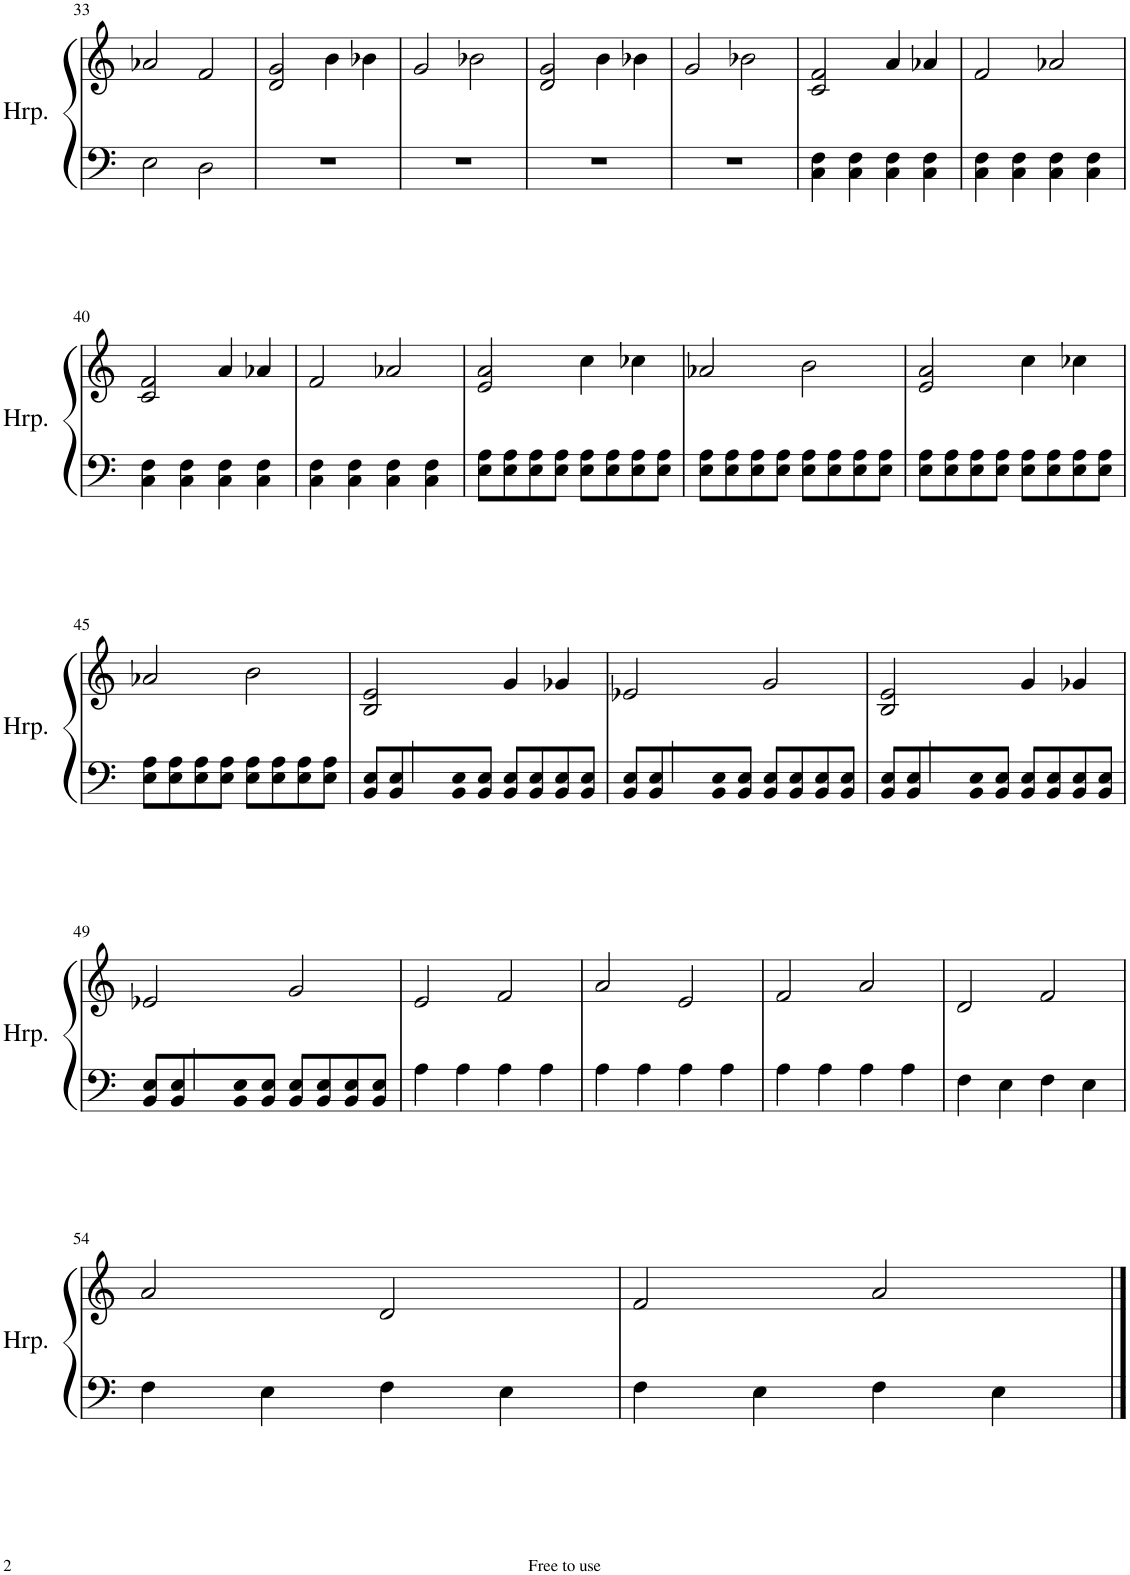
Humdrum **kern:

**kern	**kern
*part1	*part1
*staff2	*staff1
*I"Harp	*
*I'Hrp.	*
!!LO:PB:g=z
*clefF4	*clefG2
*k[]	*k[]
*M4/4	*M4/4
=33	=33
2E\	2a-X/
2D\	2f/
=34	=34
1r	2d/ 2g/
.	4b\
.	4b-X\
=35	=35
1r	2g/
.	2b-X\
=36	=36
1r	2d/ 2g/
.	4b\
.	4b-X\
=37	=37
1r	2g/
.	2b-X\
=38	=38
4C\ 4F\	2c/ 2f/
4C\ 4F\	.
4C\ 4F\	4a/
4C\ 4F\	4a-X/
=39	=39
4C\ 4F\	2f/
4C\ 4F\	.
4C\ 4F\	2a-X/
4C\ 4F\	.
!!LO:LB:g=z
=40	=40
4C\ 4F\	2c/ 2f/
4C\ 4F\	.
4C\ 4F\	4a/
4C\ 4F\	4a-X/
=41	=41
4C\ 4F\	2f/
4C\ 4F\	.
4C\ 4F\	2a-X/
4C\ 4F\	.
=42	=42
8E\ 8A\L	2e/ 2a/
8E\ 8A\	.
8E\ 8A\	.
8E\ 8A\J	.
8E\ 8A\L	4cc\
8E\ 8A\	.
8E\ 8A\	4cc-X\
8E\ 8A\J	.
=43	=43
8E\ 8A\L	2a-X/
8E\ 8A\	.
8E\ 8A\	.
8E\ 8A\J	.
8E\ 8A\L	2b\
8E\ 8A\	.
8E\ 8A\	.
8E\ 8A\J	.
=44	=44
8E\ 8A\L	2e/ 2a/
8E\ 8A\	.
8E\ 8A\	.
8E\ 8A\J	.
8E\ 8A\L	4cc\
8E\ 8A\	.
8E\ 8A\	4cc-X\
8E\ 8A\J	.
!!LO:LB:g=z
=45	=45
8E\ 8A\L	2a-X/
8E\ 8A\	.
8E\ 8A\	.
8E\ 8A\J	.
8E\ 8A\L	2b\
8E\ 8A\	.
8E\ 8A\	.
8E\ 8A\J	.
=46	=46
8BB/ 8E/L	2B/ 2e/
8BB/ 8E/	.
8BB/ 8E/	.
8BB/ 8E/J	.
8BB/ 8E/L	4g/
8BB/ 8E/	.
8BB/ 8E/	4g-X/
8BB/ 8E/J	.
=47	=47
8BB/ 8E/L	2e-X/
8BB/ 8E/	.
8BB/ 8E/	.
8BB/ 8E/J	.
8BB/ 8E/L	2g/
8BB/ 8E/	.
8BB/ 8E/	.
8BB/ 8E/J	.
=48	=48
8BB/ 8E/L	2B/ 2e/
8BB/ 8E/	.
8BB/ 8E/	.
8BB/ 8E/J	.
8BB/ 8E/L	4g/
8BB/ 8E/	.
8BB/ 8E/	4g-X/
8BB/ 8E/J	.
!!LO:LB:g=z
=49	=49
8BB/ 8E/L	2e-X/
8BB/ 8E/	.
8BB/ 8E/	.
8BB/ 8E/J	.
8BB/ 8E/L	2g/
8BB/ 8E/	.
8BB/ 8E/	.
8BB/ 8E/J	.
=50	=50
4A\	2e/
4A\	.
4A\	2f/
4A\	.
=51	=51
4A\	2a/
4A\	.
4A\	2e/
4A\	.
=52	=52
4A\	2f/
4A\	.
4A\	2a/
4A\	.
=53	=53
4F\	2d/
4E\	.
4F\	2f/
4E\	.
!!LO:LB:g=z
=54	=54
4F\	2a/
4E\	.
4F\	2d/
4E\	.
=55	=55
4F\	2f/
4E\	.
4F\	2a/
4E\	.
==	==
*-	*-
